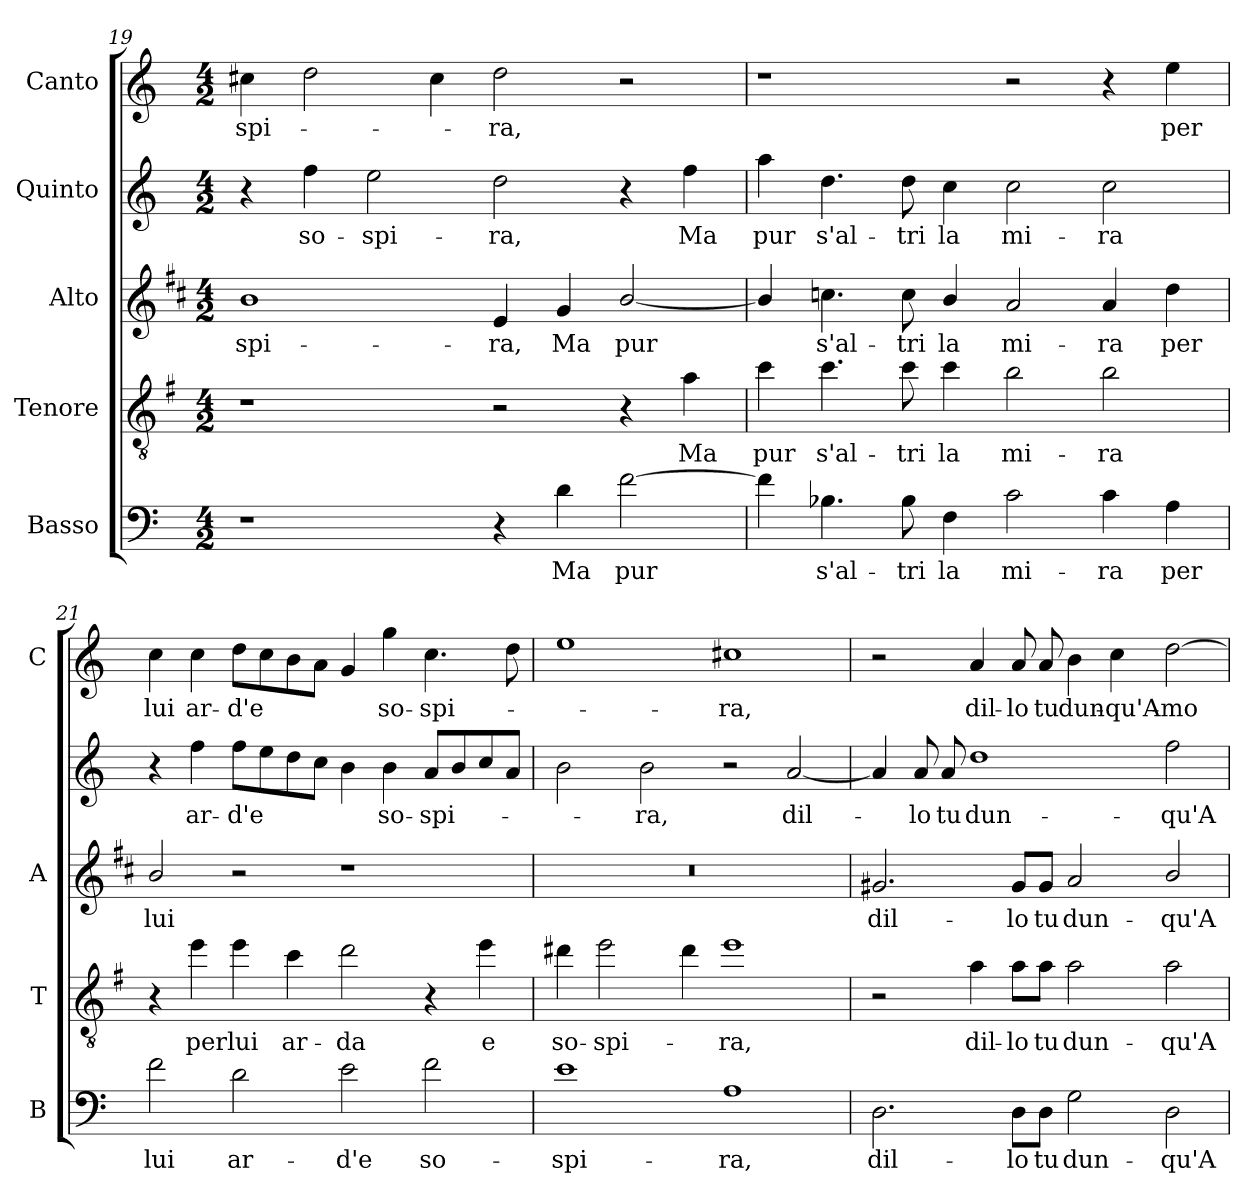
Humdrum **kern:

**kern	**text	**kern	**text	**kern	**text	**kern	**text	**kern	**text
*part5	*part5	*part4	*part4	*part3	*part3	*part2	*part2	*part1	*part1
*staff5	*staff5	*staff4	*staff4	*staff3	*staff3	*staff2	*staff2	*staff1	*staff1
*I"Basso	*	*I"Tenore	*	*I"Alto	*	*I"Quinto	*	*I"Canto	*
*I'B	*	*I'T	*	*I'A	*	*	*	*I'C	*
*clefF4	*	*clefGv2	*	*clefG2	*	*clefG2	*	*clefG2	*
*	*	*ITrd4c7	*	*ITrd1c2	*	*	*	*	*
*k[]	*	*k[]	*	*k[]	*	*k[]	*	*k[]	*
*C:	*	*C:	*	*C:	*	*C:	*	*C:	*
*M4/2	*	*M4/2	*	*M4/2	*	*M4/2	*	*M4/2	*
=19	=19	=19	=19	=19	=19	=19	=19	=19	=19
!	!	!	!	!	!LO:LY:b	!	!	!	!LO:LY:b
1r	.	1r	.	1a	-spi-	4r	.	4cc#X\	-spi-
!	!	!	!	!	!	!	!LO:LY:b	!	!
.	.	.	.	.	.	4ff\	so-	2dd\	.
!	!	!	!	!	!	!	!LO:LY:b	!	!
.	.	.	.	.	.	2ee\	-spi-	.	.
.	.	.	.	.	.	.	.	4cc#\	.
!	!	!	!	!	!LO:LY:b	!	!LO:LY:b	!	!LO:LY:b
4r	.	2r	.	4d/	-ra,	2dd\	-ra,	2dd\	-ra,
!	!LO:LY:b	!	!	!	!LO:LY:b	!	!	!	!
4d\	Ma	.	.	4f/	Ma	.	.	.	.
!	!LO:LY:b	!	!	!	!LO:LY:b	!	!	!	!
[2f\	pur	4r	.	[2a/	pur	4r	.	2r	.
!	!	!	!LO:LY:b	!	!	!	!LO:LY:b	!	!
.	.	4d\	Ma	.	.	4ff\	Ma	.	.
!!LO:LB:g=z
=20	=20	=20	=20	=20	=20	=20	=20	=20	=20
!	!	!	!LO:LY:b	!	!	!	!LO:LY:b	!	!
4f\]	.	4f\	pur	4a/]	.	4aa\	pur	1r	.
!	!LO:LY:b	!	!LO:LY:b	!	!LO:LY:b	!	!LO:LY:b	!	!
4.B-X\	s'al-	4.f\	s'al-	4.b-X\	s'al-	4.dd\	s'al-	.	.
!	!LO:LY:b	!	!LO:LY:b	!	!LO:LY:b	!	!LO:LY:b	!	!
8B-\	-tri	8f\	-tri	8b-\	-tri	8dd\	-tri	.	.
!	!LO:LY:b	!	!LO:LY:b	!	!LO:LY:b	!	!LO:LY:b	!	!
4F\	la	4f\	la	4a/	la	4cc\	la	.	.
!	!LO:LY:b	!	!LO:LY:b	!	!LO:LY:b	!	!LO:LY:b	!	!
2c\	mi-	2e\	mi-	2g/	mi-	2cc\	mi-	2r	.
!	!LO:LY:b	!	!LO:LY:b	!	!LO:LY:b	!	!LO:LY:b	!	!
4c\	-ra	2e\	-ra	4g/	-ra	2cc\	-ra	4r	.
!	!LO:LY:b	!	!	!	!LO:LY:b	!	!	!	!LO:LY:b
4A\	per	.	.	4cc\	per	.	.	4ee\	per
=21	=21	=21	=21	=21	=21	=21	=21	=21	=21
!	!LO:LY:b	!	!	!	!LO:LY:b	!	!	!	!LO:LY:b
2f\	lui	4r	.	2a/	lui	4r	.	4cc\	lui
!	!	!	!LO:LY:b	!	!	!	!LO:LY:b	!	!LO:LY:b
.	.	4a\	per	.	.	4ff\	ar-	4cc\	ar-
!	!LO:LY:b	!	!LO:LY:b	!	!	!	!LO:LY:b	!	!LO:LY:b
2d\	ar-	4a\	lui	2r	.	8ff\L	-d'e	8dd\L	-d'e
.	.	.	.	.	.	8ee\	.	8cc\	.
!	!	!	!LO:LY:b	!	!	!	!	!	!
.	.	4f\	ar-	.	.	8dd\	.	8b\	.
.	.	.	.	.	.	8cc\J	.	8a\J	.
!	!LO:LY:b	!	!LO:LY:b	!	!	!	!	!	!
2e\	-d'e	2g\	-da	1r	.	4b\	.	4g/	.
!	!	!	!	!	!	!	!LO:LY:b	!	!LO:LY:b
.	.	.	.	.	.	4b\	so-	4gg\	so-
!	!LO:LY:b	!	!	!	!	!	!LO:LY:b	!	!LO:LY:b
2f\	so-	4r	.	.	.	8a/L	-spi-	4.cc\	-spi-
.	.	.	.	.	.	8b/	.	.	.
!	!	!	!LO:LY:b	!	!	!	!	!	!
.	.	4a\	e	.	.	8cc/	.	.	.
.	.	.	.	.	.	8a/J	.	8dd\	.
=22	=22	=22	=22	=22	=22	=22	=22	=22	=22
!	!LO:LY:b	!	!LO:LY:b	!	!	!	!	!	!
1e	-spi-	4g#X\	so-	0r	.	2b\	.	1ee	.
!	!	!	!LO:LY:b	!	!	!	!	!	!
.	.	2a\	-spi-	.	.	.	.	.	.
!	!	!	!	!	!	!	!LO:LY:b	!	!
.	.	.	.	.	.	2b\	-ra,	.	.
.	.	4g#\	.	.	.	.	.	.	.
!	!LO:LY:b	!	!LO:LY:b	!	!	!	!	!	!LO:LY:b
1A	-ra,	1a	-ra,	.	.	2r	.	1cc#X	-ra,
!	!	!	!	!	!	!	!LO:LY:b	!	!
.	.	.	.	.	.	[2a/	dil-	.	.
!!LO:PB:g=z
=23	=23	=23	=23	=23	=23	=23	=23	=23	=23
!	!LO:LY:b	!	!	!	!LO:LY:b	!	!	!	!
2.D\	dil-	2r	.	2.f#X/	dil-	4a/]	.	2r	.
!	!	!	!	!	!	!	!LO:LY:b	!	!
.	.	.	.	.	.	8a/	-lo	.	.
!	!	!	!	!	!	!	!LO:LY:b	!	!
.	.	.	.	.	.	8a/	tu	.	.
!	!	!	!LO:LY:b	!	!	!	!LO:LY:b	!	!LO:LY:b
.	.	4d\	dil-	.	.	1dd	dun-	4a/	dil-
!	!LO:LY:b	!	!LO:LY:b	!	!LO:LY:b	!	!	!	!LO:LY:b
8D\L	-lo	8d\L	-lo	8f#/L	-lo	.	.	8a/	-lo
!	!LO:LY:b	!	!LO:LY:b	!	!LO:LY:b	!	!	!	!LO:LY:b
8D\J	tu	8d\J	tu	8f#/J	tu	.	.	8a/	tu
!	!LO:LY:b	!	!LO:LY:b	!	!LO:LY:b	!	!	!	!LO:LY:b
2G\	dun-	2d\	dun-	2g/	dun-	.	.	4b\	dun-
!	!	!	!	!	!	!	!	!	!LO:LY:b
.	.	.	.	.	.	.	.	4cc\	-qu'A-
!	!LO:LY:b	!	!LO:LY:b	!	!LO:LY:b	!	!LO:LY:b	!	!LO:LY:b
2D\	-qu'A-	2d\	-qu'A-	2a/	-qu'A-	2ff\	-qu'A-	[2dd\	-mo-
=	=	=	=	=	=	=	=	=	=
*-	*-	*-	*-	*-	*-	*-	*-	*-	*-
